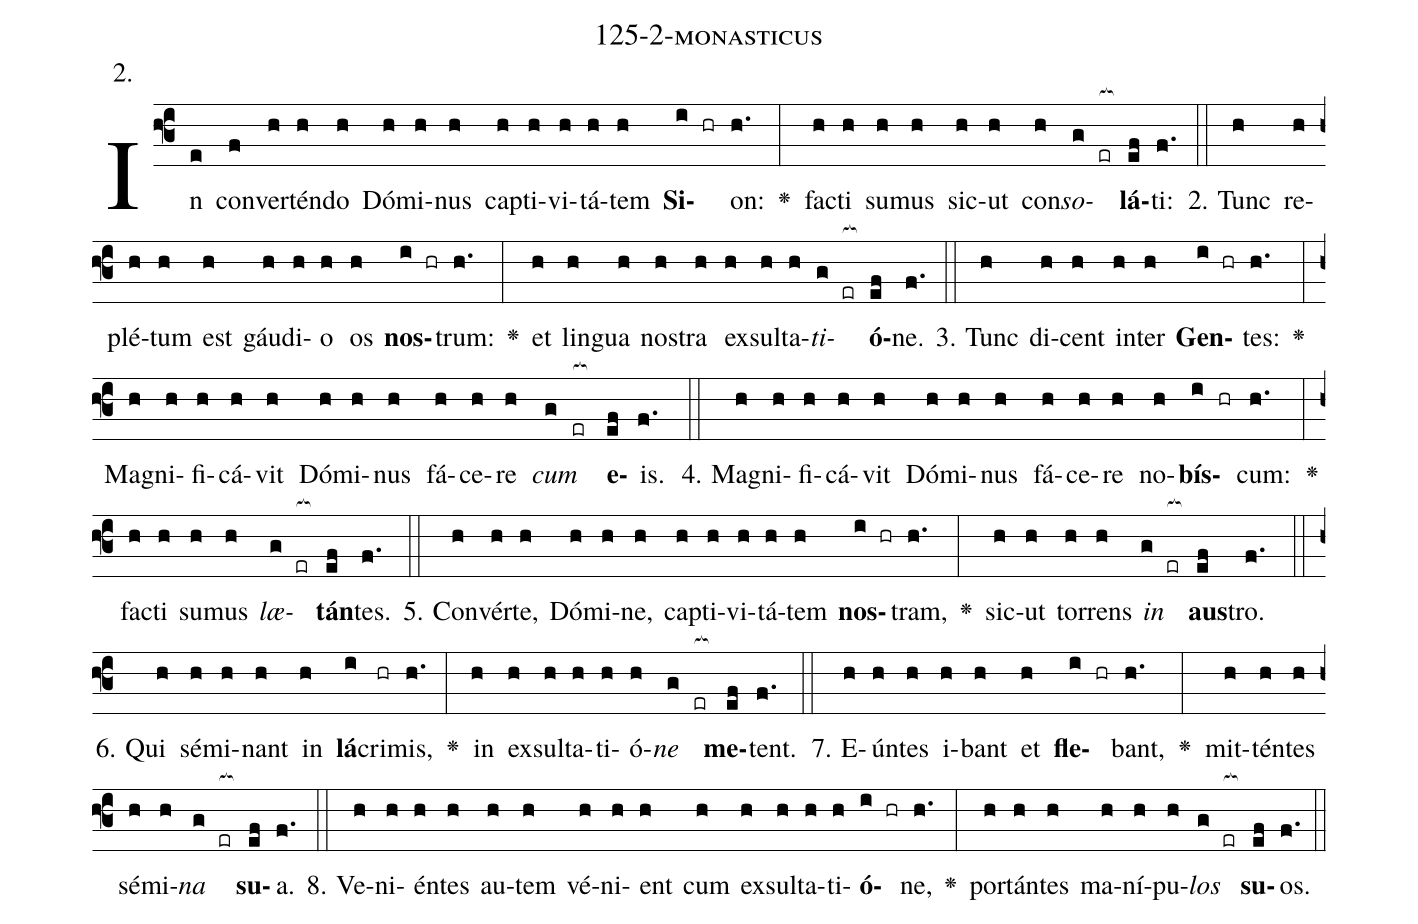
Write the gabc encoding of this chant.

name: 125-2-monasticus;
annotation: 2.;
%%
(f3)In(e) con(f)ver(h)tén(h)do(h) Dó(h)mi(h)nus(h) cap(h)ti(h)vi(h)tá(h)tem(h) <b>Si</b>(i hr)on:(h.) <v>\greheightstar</v>(:) fac(h)ti(h) su(h)mus(h) sic(h)ut(h) con(h)<i>so</i>(g er[ocb:1{])<b>lá</b>(ef[ocb:0}])ti:(f.) (::)
2. Tunc(h) re(h)plé(h)tum(h) est(h) gáu(h)di(h)o(h) os(h) <b>nos</b>(i hr)trum:(h.) <v>\greheightstar</v>(:) et(h) lin(h)gua(h) nos(h)tra(h) ex(h)sul(h)ta(h)<i>ti</i>(g er[ocb:1{])<b>ó</b>(ef[ocb:0}])ne.(f.) (::)
3. Tunc(h) di(h)cent(h) in(h)ter(h) <b>Gen</b>(i hr)tes:(h.) <v>\greheightstar</v>(:) Ma(h)gni(h)fi(h)cá(h)vit(h) Dó(h)mi(h)nus(h) fá(h)ce(h)re(h) <i>cum</i>(g er[ocb:1{]) <b>e</b>(ef[ocb:0}])is.(f.) (::)
4. Ma(h)gni(h)fi(h)cá(h)vit(h) Dó(h)mi(h)nus(h) fá(h)ce(h)re(h) no(h)<b>bís</b>(i hr)cum:(h.) <v>\greheightstar</v>(:) fac(h)ti(h) su(h)mus(h) <i>læ</i>(g er[ocb:1{])<b>tán</b>(ef[ocb:0}])tes.(f.) (::)
5. Con(h)vér(h)te,(h) Dó(h)mi(h)ne,(h) cap(h)ti(h)vi(h)tá(h)tem(h) <b>nos</b>(i hr)tram,(h.) <v>\greheightstar</v>(:) sic(h)ut(h) tor(h)rens(h) <i>in</i>(g er[ocb:1{]) <b>aus</b>(ef[ocb:0}])tro.(f.) (::)
6. Qui(h) sé(h)mi(h)nant(h) in(h) <b>lá</b>(i)cri(hr)mis,(h.) <v>\greheightstar</v>(:) in(h) ex(h)sul(h)ta(h)ti(h)ó(h)<i>ne</i>(g er[ocb:1{]) <b>me</b>(ef[ocb:0}])tent.(f.) (::)
7. E(h)ún(h)tes(h) i(h)bant(h) et(h) <b>fle</b>(i hr)bant,(h.) <v>\greheightstar</v>(:) mit(h)tén(h)tes(h) sé(h)mi(h)<i>na</i>(g er[ocb:1{]) <b>su</b>(ef[ocb:0}])a.(f.) (::)
8. Ve(h)ni(h)én(h)tes(h) au(h)tem(h) vé(h)ni(h)ent(h) cum(h) ex(h)sul(h)ta(h)ti(h)<b>ó</b>(i hr)ne,(h.) <v>\greheightstar</v>(:) por(h)tán(h)tes(h) ma(h)ní(h)pu(h)<i>los</i>(g er[ocb:1{]) <b>su</b>(ef[ocb:0}])os.(f.) (::)
